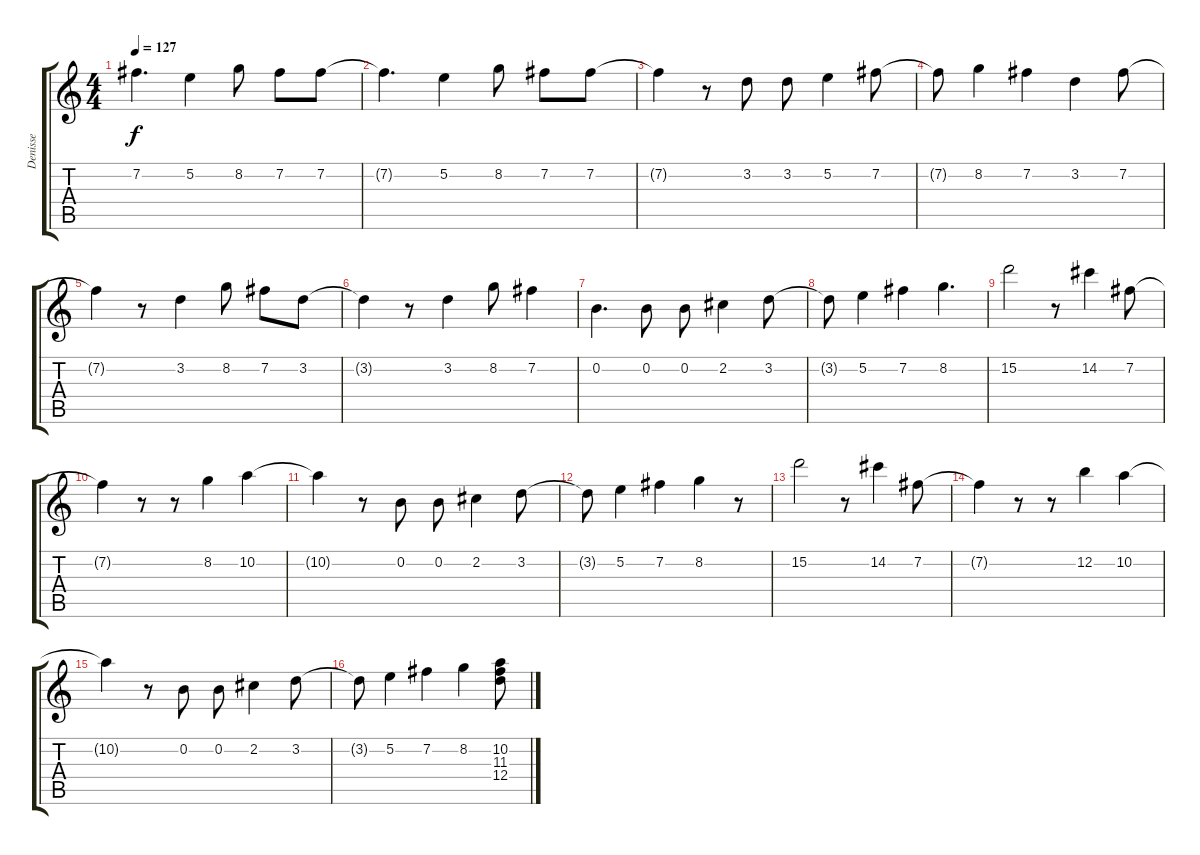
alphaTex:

\track ("Denisse" "Denisse") {instrument electricguitarjazz}
\staff {score tabs}
\tuning (E4 B3 G3 D3 A2 E2) {hide}
\ts (4 4)
\tempo 127
\clef g2
\ks c
7.2{t}.4{d dy f} 5.2.4 8.2.8 7.2.8 7.2.8 |
7.2{t}.4{d} 5.2.4 8.2.8 7.2.8 7.2.8 |
7.2{t}.4 r.8 3.2.8 3.2.8 5.2.4 7.2.8 |
7.2{t}.8 8.2.4 7.2.4 3.2.4 7.2.8 |
7.2{t}.4 r.8 3.2.4 8.2.8 7.2.8 3.2.8 |
3.2{t}.4 r.8 3.2.4 8.2.8 7.2.4 |
0.2.4{d} 0.2.8 0.2.8 2.2.4 3.2.8 |
3.2{t}.8 5.2.4 7.2.4 8.2.4{d} |
15.2.2 r.8 14.2.4 7.2.8 |
7.2{t}.4 r.8 r.8 8.2.4 10.2.4 |
10.2{t}.4 r.8 0.2.8 0.2.8 2.2.4 3.2.8 |
3.2{t}.8 5.2.4 7.2.4 8.2.4 r.8 |
15.2.2 r.8 14.2.4 7.2.8 |
7.2{t}.4 r.8 r.8 12.2.4 10.2.4 |
10.2{t}.4 r.8 0.2.8 0.2.8 2.2.4 3.2.8 |
3.2{t}.8 5.2.4 7.2.4 8.2.4 (10.2 11.3 12.4).8
